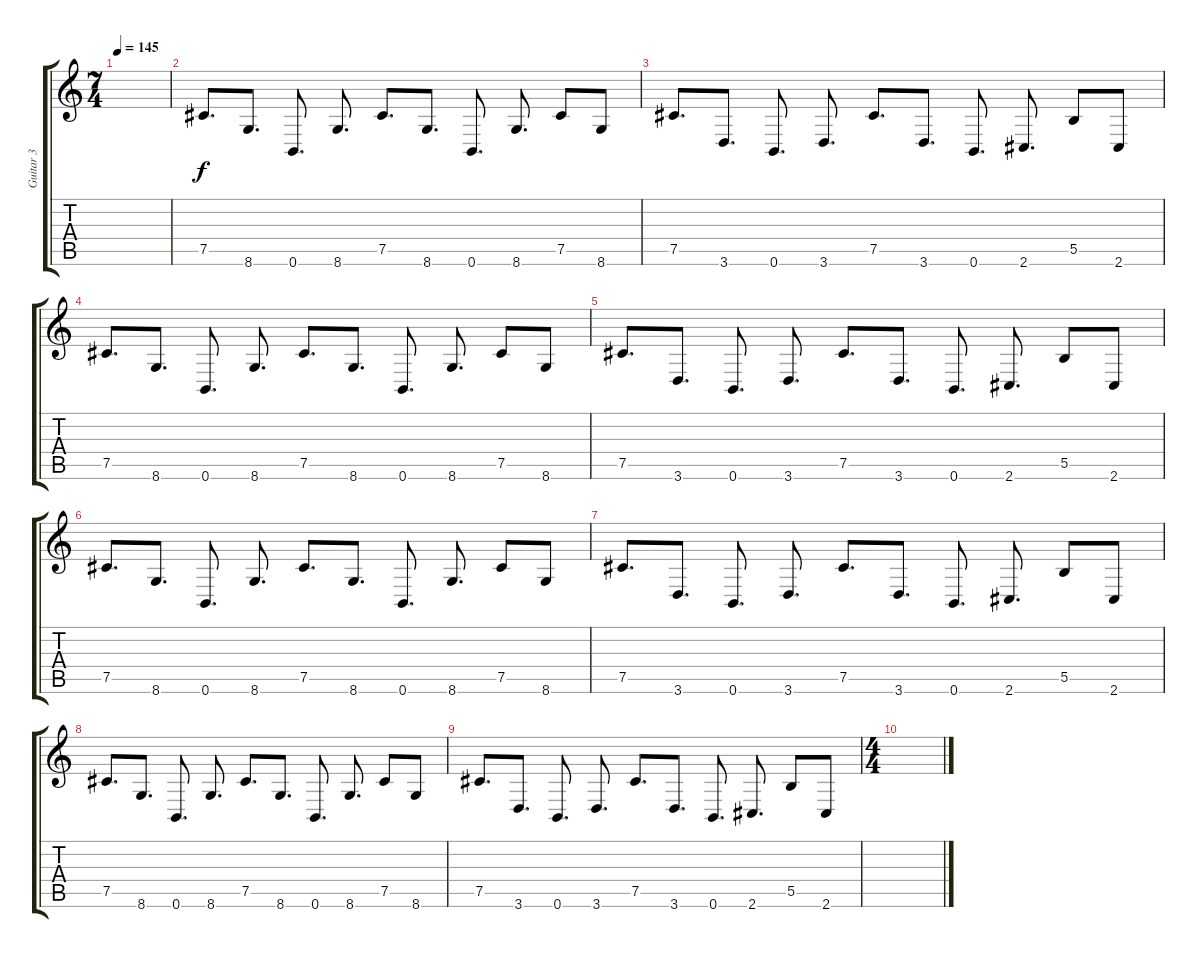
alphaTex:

\track ("Guitar 3" "Guitar 3") {instrument overdrivenguitar}
\staff {score tabs}
\tuning (Db4 Ab3 E3 B2 Gb2 B1) {hide}
\ts (7 4)
\tempo 145
\clef g2
\ks c
|
7.5.8{d} 8.6.8{d} 0.6.8{d} 8.6.8{d} 7.5.8{d} 8.6.8{d} 0.6.8{d} 8.6.8{d} 7.5.8 8.6.8 |
7.5.8{d} 3.6.8{d} 0.6.8{d} 3.6.8{d} 7.5.8{d} 3.6.8{d} 0.6.8{d} 2.6.8{d} 5.5.8 2.6.8 |
7.5.8{d} 8.6.8{d} 0.6.8{d} 8.6.8{d} 7.5.8{d} 8.6.8{d} 0.6.8{d} 8.6.8{d} 7.5.8 8.6.8 |
7.5.8{d} 3.6.8{d} 0.6.8{d} 3.6.8{d} 7.5.8{d} 3.6.8{d} 0.6.8{d} 2.6.8{d} 5.5.8 2.6.8 |
7.5.8{d} 8.6.8{d} 0.6.8{d} 8.6.8{d} 7.5.8{d} 8.6.8{d} 0.6.8{d} 8.6.8{d} 7.5.8 8.6.8 |
7.5.8{d} 3.6.8{d} 0.6.8{d} 3.6.8{d} 7.5.8{d} 3.6.8{d} 0.6.8{d} 2.6.8{d} 5.5.8 2.6.8 |
7.5.8{d} 8.6.8{d} 0.6.8{d} 8.6.8{d} 7.5.8{d} 8.6.8{d} 0.6.8{d} 8.6.8{d} 7.5.8 8.6.8 |
7.5.8{d} 3.6.8{d} 0.6.8{d} 3.6.8{d} 7.5.8{d} 3.6.8{d} 0.6.8{d} 2.6.8{d} 5.5.8 2.6.8 |
\ts (4 4)
